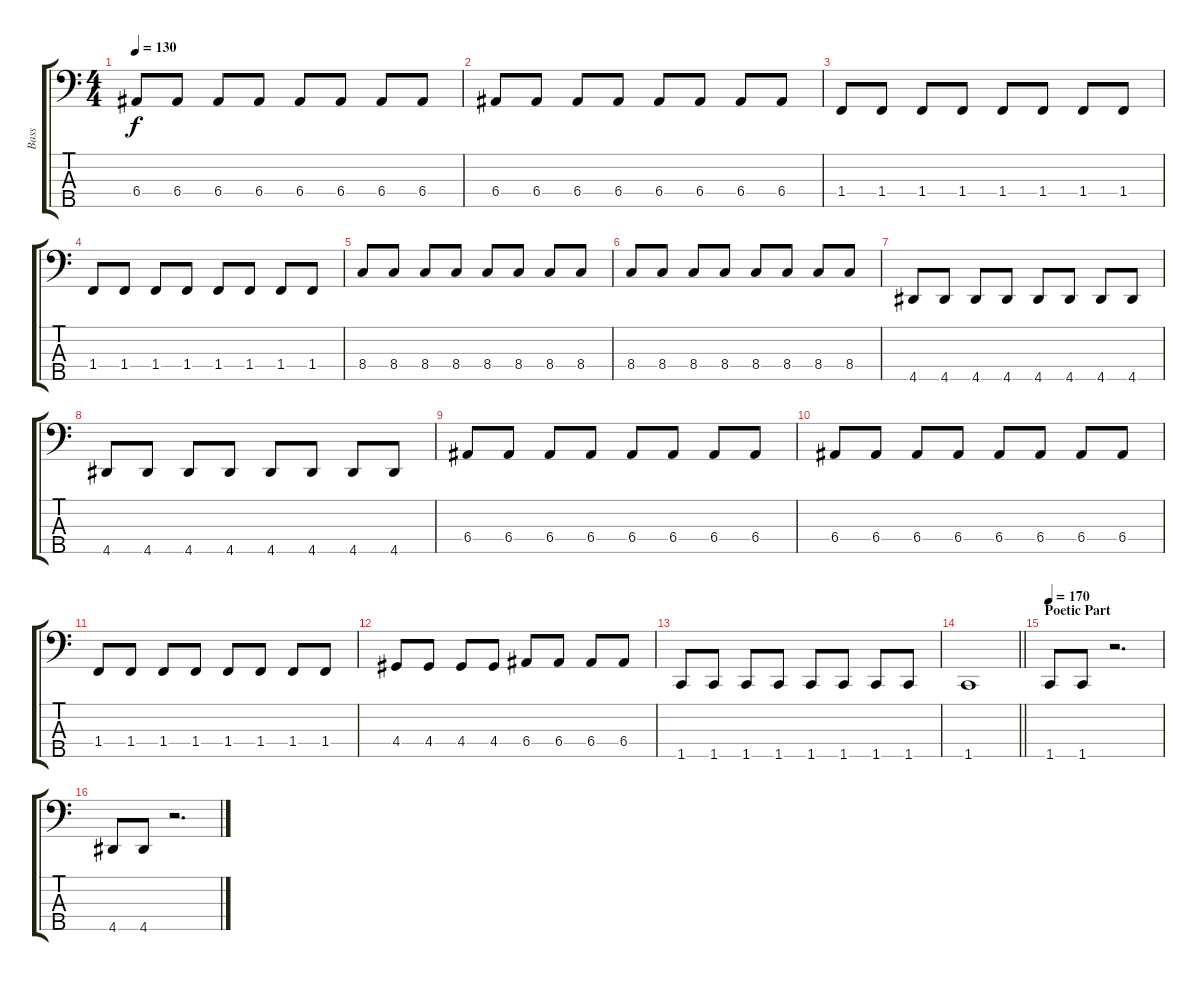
\track ("Bass" "Bass") {instrument electricbassfinger}
\staff {score tabs}
\tuning (G2 D2 A1 E1 B0) {hide}
\ts (4 4)
\tempo 130
\clef f4
\ks c
6.4.8{dy f} 6.4.8 6.4.8 6.4.8 6.4.8 6.4.8 6.4.8 6.4.8 |
6.4.8 6.4.8 6.4.8 6.4.8 6.4.8 6.4.8 6.4.8 6.4.8 |
1.4.8 1.4.8 1.4.8 1.4.8 1.4.8 1.4.8 1.4.8 1.4.8 |
1.4.8 1.4.8 1.4.8 1.4.8 1.4.8 1.4.8 1.4.8 1.4.8 |
8.4.8 8.4.8 8.4.8 8.4.8 8.4.8 8.4.8 8.4.8 8.4.8 |
8.4.8 8.4.8 8.4.8 8.4.8 8.4.8 8.4.8 8.4.8 8.4.8 |
4.5.8 4.5.8 4.5.8 4.5.8 4.5.8 4.5.8 4.5.8 4.5.8 |
4.5.8 4.5.8 4.5.8 4.5.8 4.5.8 4.5.8 4.5.8 4.5.8 |
6.4.8 6.4.8 6.4.8 6.4.8 6.4.8 6.4.8 6.4.8 6.4.8 |
6.4.8 6.4.8 6.4.8 6.4.8 6.4.8 6.4.8 6.4.8 6.4.8 |
1.4.8 1.4.8 1.4.8 1.4.8 1.4.8 1.4.8 1.4.8 1.4.8 |
4.4.8 4.4.8 4.4.8 4.4.8 6.4.8 6.4.8 6.4.8 6.4.8 |
1.5.8 1.5.8 1.5.8 1.5.8 1.5.8 1.5.8 1.5.8 1.5.8 |
\barLineRight lightlight
1.5.1 |
\section ("" "Poetic Part")
\tempo 170
1.5.8 1.5.8 r.2{d} |
4.5.8 4.5.8 r.2{d}
